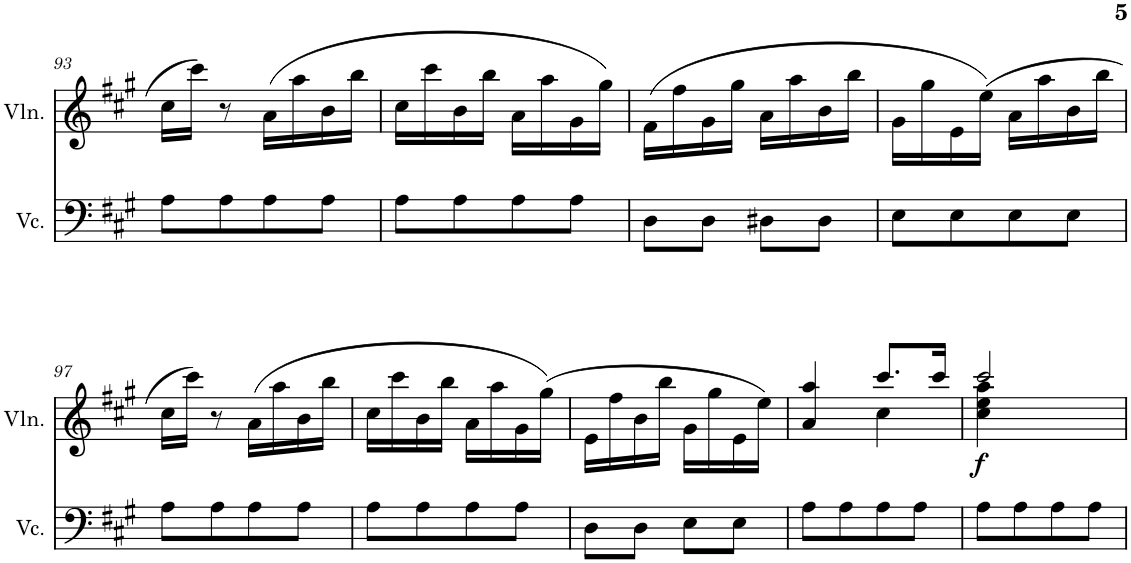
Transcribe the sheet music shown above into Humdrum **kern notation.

**kern	**kern	**dynam
*part2	*part1	*part1
*staff2	*staff1	*staff1
*I"大提琴	*I"小提琴	*
!!LO:PB:g=z
*clefF4	*clefG2	*
*k[f#c#g#]	*k[f#c#g#]	*
*A:	*A:	*
*M2/4	*M2/4	*
=93	=93	=93
8A\L	16cc#\LL	.
.	16ccc#\JJ	.
8A\	8r	.
8A\	(16a\LL	.
.	16aa\	.
8A\J	16b\	.
.	16bb\JJ	.
=94	=94	=94
8A\L	16cc#\LL	.
.	16ccc#\	.
8A\	16b\	.
.	16bb\JJ	.
8A\	16a\LL	.
.	16aa\	.
8A\J	16g#\	.
.	16gg#\JJ)	.
=95	=95	=95
8D\L	(16f#\LL	.
.	16ff#\	.
8D\J	16g#\	.
.	16gg#\JJ	.
8D#X\L	16a\LL	.
.	16aa\	.
8D#\J	16b\	.
.	16bb\JJ	.
=96	=96	=96
8E\L	16g#\LL	.
.	16gg#\	.
8E\	16e\	.
.	(16ee\JJ)	.
8E\	16a\LL	.
.	16aa\	.
8E\J	16b\	.
.	16bb\JJ	.
!!LO:LB:g=z
=97	=97	=97
8A\L	16cc#\LL	.
.	16ccc#\JJ)	.
8A\	8r	.
8A\	(16a\LL	.
.	16aa\	.
8A\J	16b\	.
.	16bb\JJ	.
=98	=98	=98
8A\L	16cc#\LL	.
.	16ccc#\	.
8A\	16b\	.
.	16bb\JJ	.
8A\	16a\LL	.
.	16aa\	.
8A\J	16g#\	.
.	(16gg#\JJ)	.
=99	=99	=99
8D\L	16e\LL	.
.	16ff#\	.
8D\J	16b\	.
.	16bb\JJ	.
8E\L	16g#\LL	.
.	16gg#\	.
8E\J	16e\	.
.	16ee\JJ)	.
=100	=100	=100
*	*^	*
8A\L	4a/ 4aa/	4ryy	.
8A\	.	.	.
8A\	8.ccc#/L	4cc#\	.
8A\J	.	.	.
.	16ccc#/Jk	.	.
=101	=101	=101	=101
!	!	!	!LO:DY:b
8A\L	2ccc#/	4cc#\ 4ee\ 4aa\	f
8A\	.	.	.
8A\	.	4ryy	.
8A\J	.	.	.
*	*v	*v	*
=	=	=
*-	*-	*-
